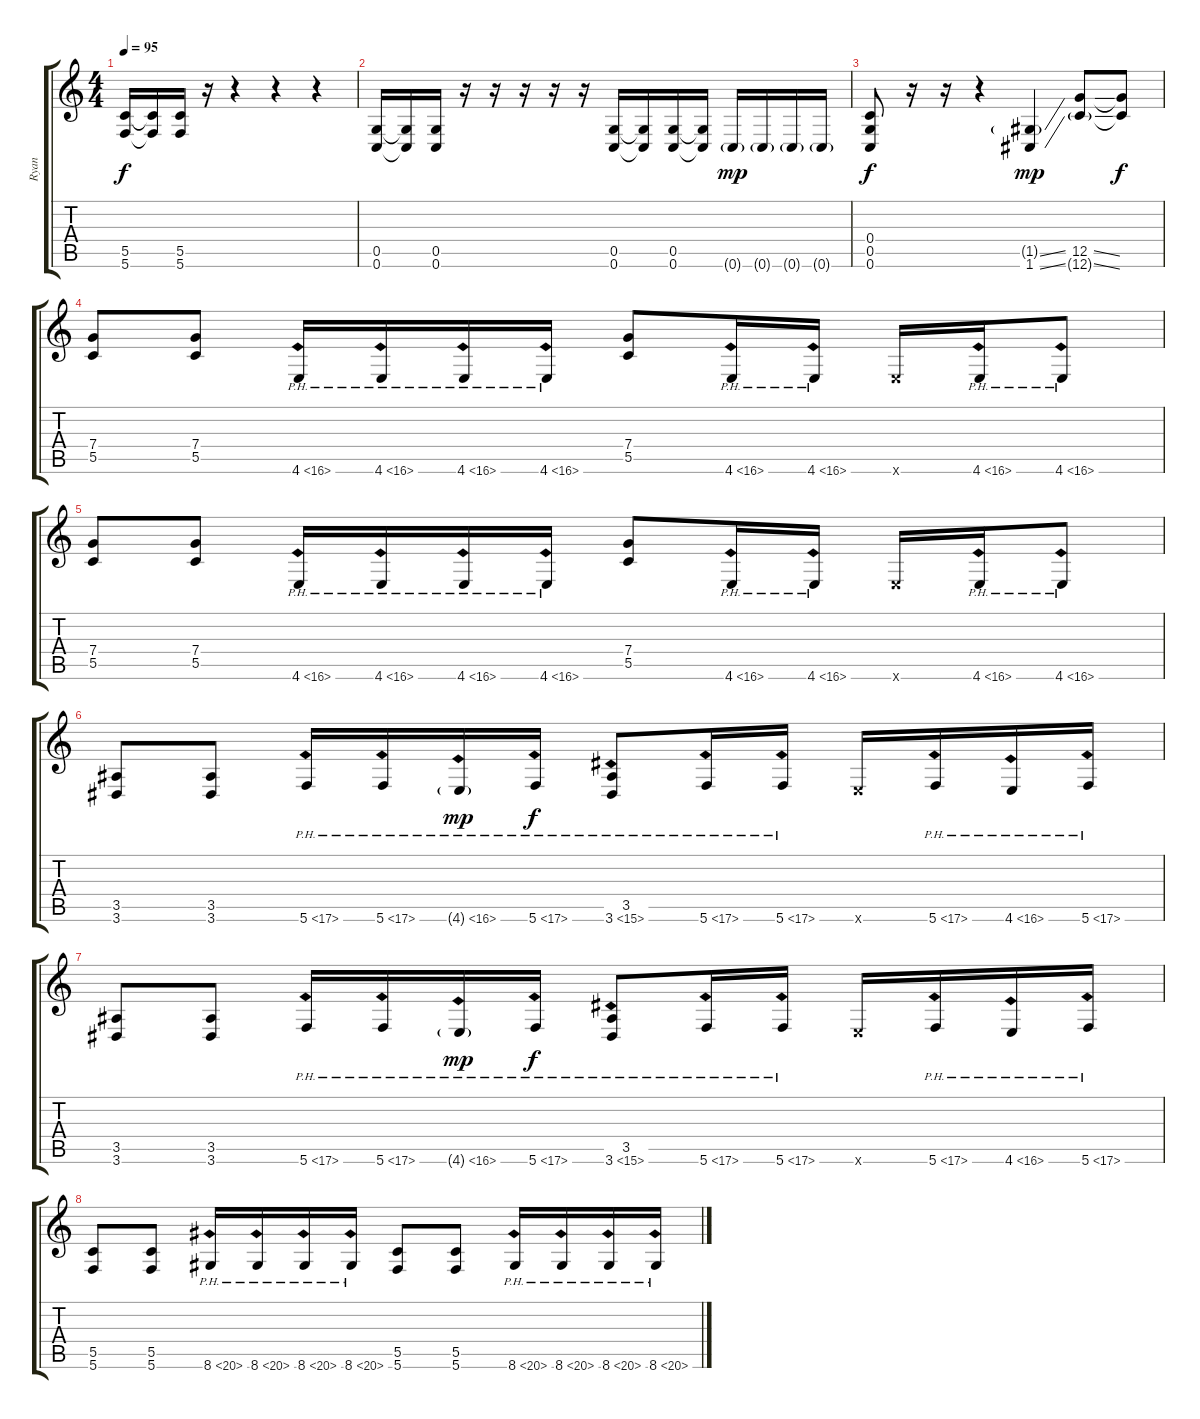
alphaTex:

\track ("Ryan" "Ryan") {instrument distortionguitar}
\staff {score tabs}
\tuning (D4 B3 F3 C3 G2 C2) {hide}
\ts (4 4)
\tempo 95
\clef g2
\ks c
(5.5 5.6).16{dy f} (5.5{t} 5.6{t}).16 (5.5 5.6).16 r.16 r.4 r.4 r.4 |
(0.5 0.6).16 (0.5{t} 0.6{t}).16 (0.5 0.6).16 r.16 r.16 r.16 r.16 r.16 (0.5 0.6).16 (0.5{t} 0.6{t}).16 (0.5 0.6).16 (0.5{t} 0.6{t}).16 0.6{g}.16{dy mp} 0.6{g}.16 0.6{g}.16 0.6{g}.16 |
(0.4 0.5 0.6).8{dy f} r.16 r.16 r.4 (1.5{ss g} 1.6{ss}).4{dy mp} (12.5{ss} 12.6{ss g}).8 (12.5{t} 12.6{t}).8{dy f} |
(7.4 5.5).8 (7.4 5.5).8 4.6{ph 12}.16{instrument guitarharmonics} 4.6{ph 12}.16 4.6{ph 12}.16 4.6{ph 12}.16 (7.4 5.5).8{instrument distortionguitar} 4.6{ph 12}.16{instrument guitarharmonics} 4.6{ph 12}.16 4.6{x}.16 4.6{ph 12}.16 4.6{ph 12}.8 |
(7.4 5.5).8{instrument distortionguitar} (7.4 5.5).8 4.6{ph 12}.16{instrument guitarharmonics} 4.6{ph 12}.16 4.6{ph 12}.16 4.6{ph 12}.16 (7.4 5.5).8{instrument distortionguitar} 4.6{ph 12}.16{instrument guitarharmonics} 4.6{ph 12}.16 4.6{x}.16 4.6{ph 12}.16 4.6{ph 12}.8 |
(3.5 3.6).8{instrument distortionguitar} (3.5 3.6).8 5.6{ph 12}.16{instrument guitarharmonics} 5.6{ph 12}.16 4.6{ph 12 g}.16{dy mp volume 10 instrument guitarharmonics} 5.6{ph 12}.16{dy f instrument guitarharmonics} (3.5 3.6{ph 12}).8{volume 10 instrument distortionguitar} 5.6{ph 12}.16{instrument guitarharmonics} 5.6{ph 12}.16 4.6{x}.16 5.6{ph 12}.16 4.6{ph 12}.16 5.6{ph 12}.16 |
(3.5 3.6).8{instrument distortionguitar} (3.5 3.6).8 5.6{ph 12}.16{instrument guitarharmonics} 5.6{ph 12}.16 4.6{ph 12 g}.16{dy mp volume 10 instrument guitarharmonics} 5.6{ph 12}.16{dy f instrument guitarharmonics} (3.5 3.6{ph 12}).8{volume 10 instrument distortionguitar} 5.6{ph 12}.16{instrument guitarharmonics} 5.6{ph 12}.16 4.6{x}.16 5.6{ph 12}.16 4.6{ph 12}.16 5.6{ph 12}.16 |
(5.5 5.6).8{instrument distortionguitar} (5.5 5.6).8 8.6{ph 12}.16{instrument guitarharmonics} 8.6{ph 12}.16 8.6{ph 12}.16 8.6{ph 12}.16 (5.5 5.6).8{instrument distortionguitar} (5.5 5.6).8 8.6{ph 12}.16{instrument guitarharmonics} 8.6{ph 12}.16 8.6{ph 12}.16 8.6{ph 12}.16
